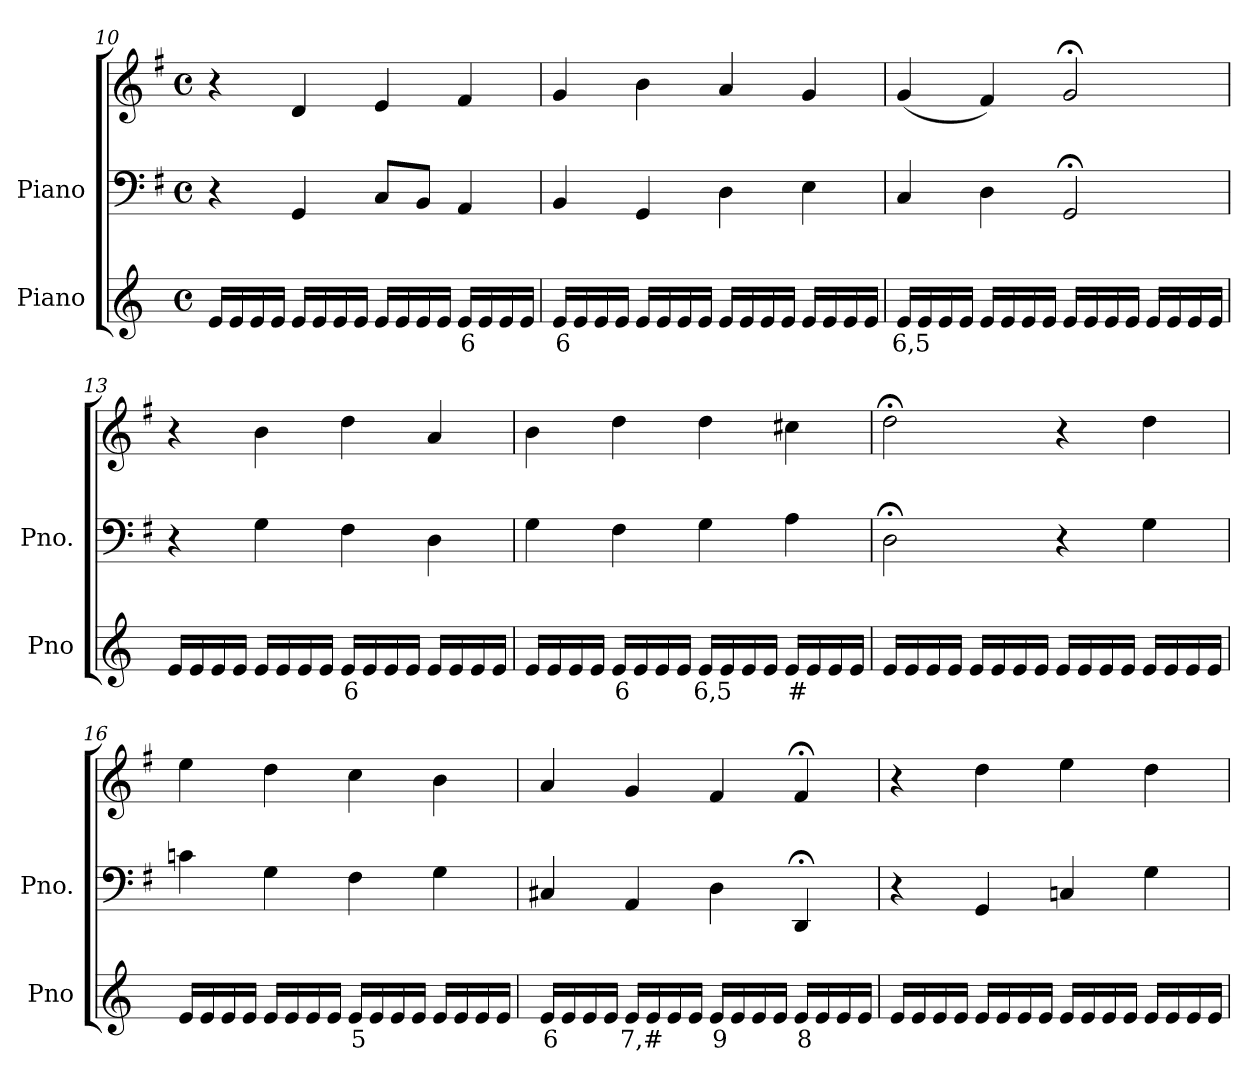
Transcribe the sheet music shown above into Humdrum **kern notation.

**kern	**text	**kern	**kern
*part2	*part2	*part1	*part1
*staff3	*staff3	*staff2	*staff1
*I"Piano	*	*I"Piano	*
*I'Pno	*	*I'Pno.	*
*clefG2	*	*clefF4	*clefG2
*k[]	*	*k[f#]	*k[f#]
*M4/4	*	*M4/4	*M4/4
*met(c)	*	*met(c)	*met(c)
=10	=10	=10	=10
16e/LL	.	4r	4r
16e/	.	.	.
16e/	.	.	.
16e/JJ	.	.	.
16e/LL	.	4GG/	4d/
16e/	.	.	.
16e/	.	.	.
16e/JJ	.	.	.
16e/LL	.	8C/L	4e/
16e/	.	.	.
!	!LO:LY:b	!	!
16e/	_	8BB/J	.
16e/JJ	.	.	.
!	!LO:LY:b	!	!
16e/LL	6	4AA/	4f#/
16e/	.	.	.
16e/	.	.	.
16e/JJ	.	.	.
=11	=11	=11	=11
!	!LO:LY:b	!	!
16e/LL	6	4BB/	4g/
16e/	.	.	.
16e/	.	.	.
16e/JJ	.	.	.
16e/LL	.	4GG/	4b\
16e/	.	.	.
16e/	.	.	.
16e/JJ	.	.	.
16e/LL	.	4D\	4a/
16e/	.	.	.
16e/	.	.	.
16e/JJ	.	.	.
16e/LL	.	4E\	4g/
16e/	.	.	.
16e/	.	.	.
16e/JJ	.	.	.
=12	=12	=12	=12
!	!LO:LY:b	!	!
16e/LL	6,5	4C/	(<4g/
16e/	.	.	.
16e/	.	.	.
16e/JJ	.	.	.
16e/LL	.	4D\	4f#/)
16e/	.	.	.
16e/	.	.	.
16e/JJ	.	.	.
16e/LL	.	2GG;</	2g;</
16e/	.	.	.
16e/	.	.	.
16e/JJ	.	.	.
16e/LL	.	.	.
16e/	.	.	.
16e/	.	.	.
16e/JJ	.	.	.
=13	=13	=13	=13
16e/LL	.	4r	4r
16e/	.	.	.
16e/	.	.	.
16e/JJ	.	.	.
16e/LL	.	4G\	4b\
16e/	.	.	.
16e/	.	.	.
16e/JJ	.	.	.
!	!LO:LY:b	!	!
16e/LL	6	4F#\	4dd\
16e/	.	.	.
16e/	.	.	.
16e/JJ	.	.	.
16e/LL	.	4D\	4a/
16e/	.	.	.
16e/	.	.	.
16e/JJ	.	.	.
=14	=14	=14	=14
16e/LL	.	4G\	4b\
16e/	.	.	.
16e/	.	.	.
16e/JJ	.	.	.
!	!LO:LY:b	!	!
16e/LL	6	4F#\	4dd\
16e/	.	.	.
16e/	.	.	.
16e/JJ	.	.	.
!	!LO:LY:b	!	!
16e/LL	6,5	4G\	4dd\
16e/	.	.	.
16e/	.	.	.
16e/JJ	.	.	.
!	!LO:LY:b	!	!
16e/LL	#	4A\	4cc#X\
16e/	.	.	.
16e/	.	.	.
16e/JJ	.	.	.
=15	=15	=15	=15
16e/LL	.	2D;<\	2dd;<\
16e/	.	.	.
16e/	.	.	.
16e/JJ	.	.	.
16e/LL	.	.	.
16e/	.	.	.
16e/	.	.	.
16e/JJ	.	.	.
16e/LL	.	4r	4r
16e/	.	.	.
16e/	.	.	.
16e/JJ	.	.	.
16e/LL	.	4G\	4dd\
16e/	.	.	.
16e/	.	.	.
16e/JJ	.	.	.
=16	=16	=16	=16
16e/LL	.	4cn\	4ee\
16e/	.	.	.
16e/	.	.	.
16e/JJ	.	.	.
16e/LL	.	4G\	4dd\
16e/	.	.	.
16e/	.	.	.
16e/JJ	.	.	.
!	!LO:LY:b	!	!
16e/LL	5	4F#\	4cc\
16e/	.	.	.
16e/	.	.	.
16e/JJ	.	.	.
16e/LL	.	4G\	4b\
16e/	.	.	.
16e/	.	.	.
16e/JJ	.	.	.
=17	=17	=17	=17
!	!LO:LY:b	!	!
16e/LL	6	4C#X/	4a/
16e/	.	.	.
16e/	.	.	.
16e/JJ	.	.	.
!	!LO:LY:b	!	!
16e/LL	7,#	4AA/	4g/
16e/	.	.	.
16e/	.	.	.
16e/JJ	.	.	.
!	!LO:LY:b	!	!
16e/LL	9	4D\	4f#/
16e/	.	.	.
16e/	.	.	.
16e/JJ	.	.	.
!	!LO:LY:b	!	!
16e/LL	8	4DD;</	4f#;</
16e/	.	.	.
16e/	.	.	.
16e/JJ	.	.	.
=18	=18	=18	=18
16e/LL	.	4r	4r
16e/	.	.	.
16e/	.	.	.
16e/JJ	.	.	.
16e/LL	.	4GG/	4dd\
16e/	.	.	.
16e/	.	.	.
16e/JJ	.	.	.
16e/LL	.	4Cn/	4ee\
16e/	.	.	.
16e/	.	.	.
16e/JJ	.	.	.
16e/LL	.	4G\	4dd\
16e/	.	.	.
16e/	.	.	.
16e/JJ	.	.	.
=	=	=	=
*-	*-	*-	*-
